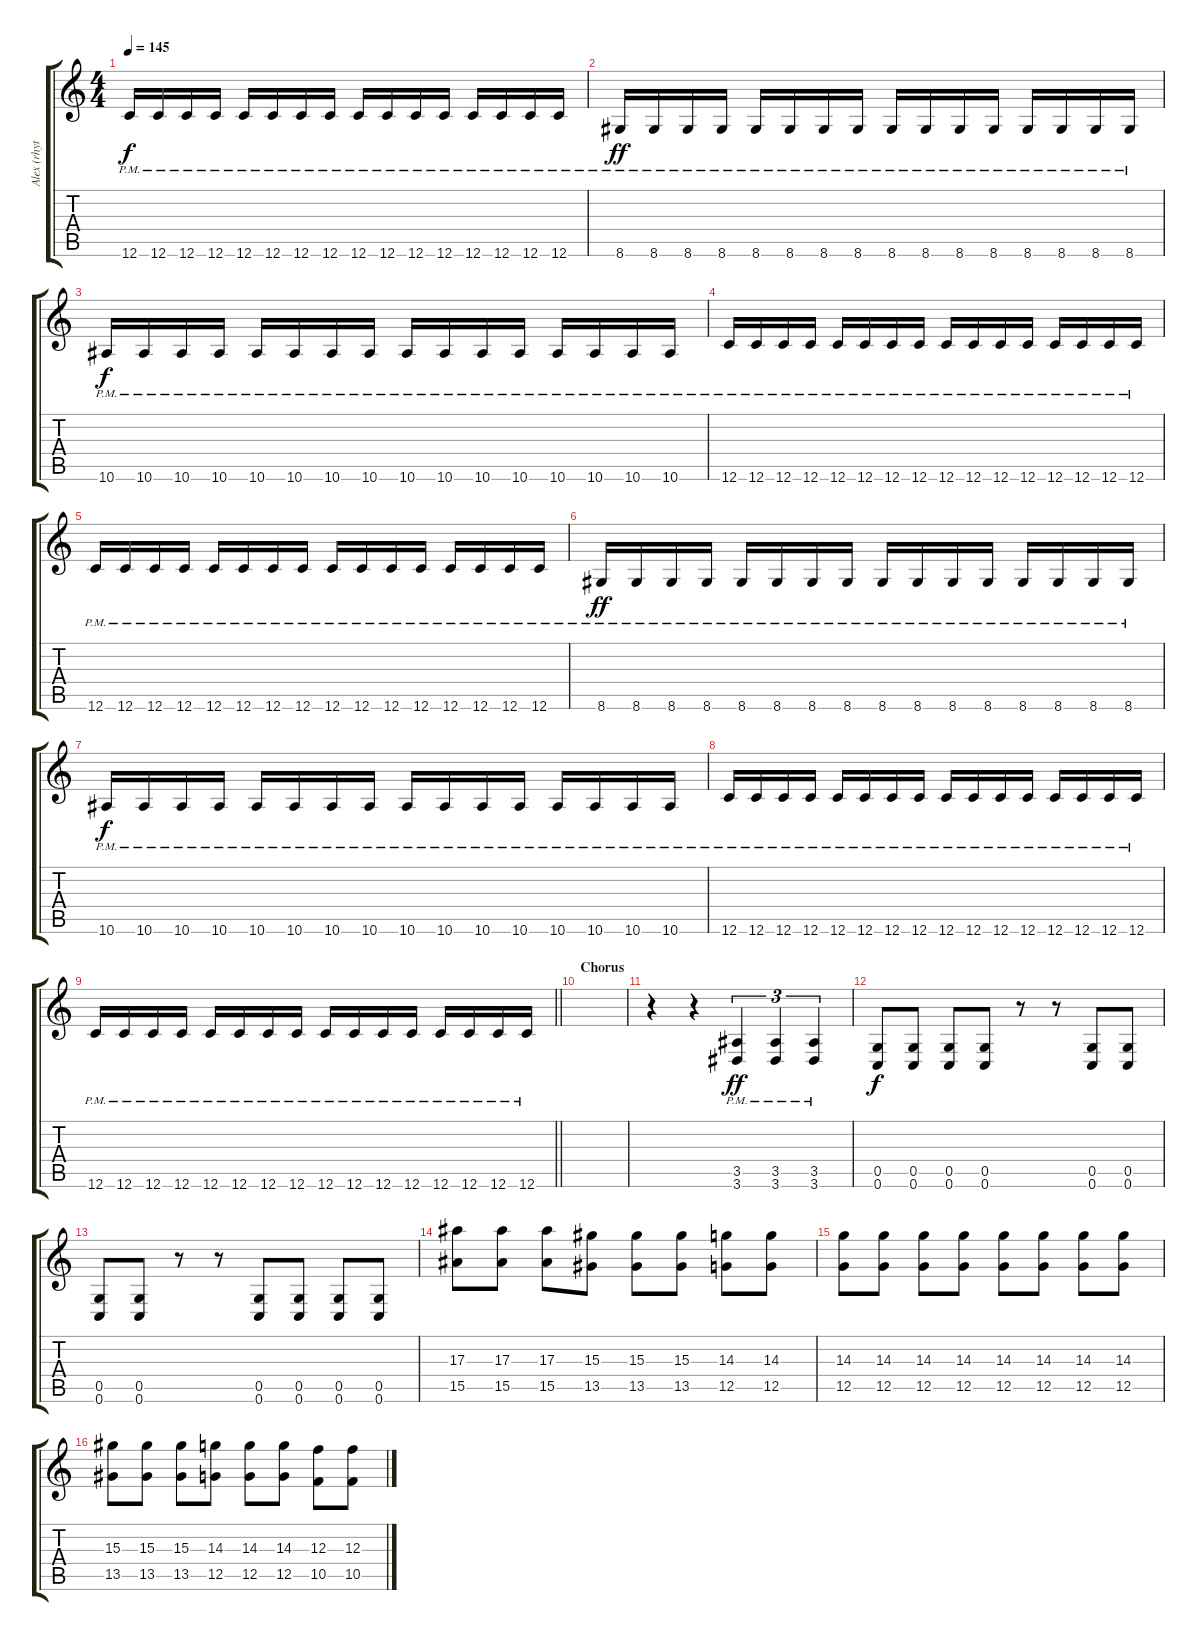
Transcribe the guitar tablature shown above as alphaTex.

\track ("Alex (rhytm)" "Alex (rhyt") {instrument overdrivenguitar}
\staff {score tabs}
\tuning (D4 A3 F3 C3 G2 C2) {hide}
\ts (4 4)
\tempo 145
\clef g2
\ks c
12.6{pm}.16{dy f} 12.6{pm}.16 12.6{pm}.16 12.6{pm}.16 12.6{pm}.16 12.6{pm}.16 12.6{pm}.16 12.6{pm}.16 12.6{pm}.16 12.6{pm}.16 12.6{pm}.16 12.6{pm}.16 12.6{pm}.16 12.6{pm}.16 12.6{pm}.16 12.6{pm}.16 |
8.6{pm}.16{dy ff} 8.6{pm}.16 8.6{pm}.16 8.6{pm}.16 8.6{pm}.16 8.6{pm}.16 8.6{pm}.16 8.6{pm}.16 8.6{pm}.16 8.6{pm}.16 8.6{pm}.16 8.6{pm}.16 8.6{pm}.16 8.6{pm}.16 8.6{pm}.16 8.6{pm}.16 |
10.6{pm}.16{dy f} 10.6{pm}.16 10.6{pm}.16 10.6{pm}.16 10.6{pm}.16 10.6{pm}.16 10.6{pm}.16 10.6{pm}.16 10.6{pm}.16 10.6{pm}.16 10.6{pm}.16 10.6{pm}.16 10.6{pm}.16 10.6{pm}.16 10.6{pm}.16 10.6{pm}.16 |
12.6{pm}.16 12.6{pm}.16 12.6{pm}.16 12.6{pm}.16 12.6{pm}.16 12.6{pm}.16 12.6{pm}.16 12.6{pm}.16 12.6{pm}.16 12.6{pm}.16 12.6{pm}.16 12.6{pm}.16 12.6{pm}.16 12.6{pm}.16 12.6{pm}.16 12.6{pm}.16 |
12.6{pm}.16 12.6{pm}.16 12.6{pm}.16 12.6{pm}.16 12.6{pm}.16 12.6{pm}.16 12.6{pm}.16 12.6{pm}.16 12.6{pm}.16 12.6{pm}.16 12.6{pm}.16 12.6{pm}.16 12.6{pm}.16 12.6{pm}.16 12.6{pm}.16 12.6{pm}.16 |
8.6{pm}.16{dy ff} 8.6{pm}.16 8.6{pm}.16 8.6{pm}.16 8.6{pm}.16 8.6{pm}.16 8.6{pm}.16 8.6{pm}.16 8.6{pm}.16 8.6{pm}.16 8.6{pm}.16 8.6{pm}.16 8.6{pm}.16 8.6{pm}.16 8.6{pm}.16 8.6{pm}.16 |
10.6{pm}.16{dy f} 10.6{pm}.16 10.6{pm}.16 10.6{pm}.16 10.6{pm}.16 10.6{pm}.16 10.6{pm}.16 10.6{pm}.16 10.6{pm}.16 10.6{pm}.16 10.6{pm}.16 10.6{pm}.16 10.6{pm}.16 10.6{pm}.16 10.6{pm}.16 10.6{pm}.16 |
12.6{pm}.16 12.6{pm}.16 12.6{pm}.16 12.6{pm}.16 12.6{pm}.16 12.6{pm}.16 12.6{pm}.16 12.6{pm}.16 12.6{pm}.16 12.6{pm}.16 12.6{pm}.16 12.6{pm}.16 12.6{pm}.16 12.6{pm}.16 12.6{pm}.16 12.6{pm}.16 |
\barLineRight lightlight
12.6{pm}.16 12.6{pm}.16 12.6{pm}.16 12.6{pm}.16 12.6{pm}.16 12.6{pm}.16 12.6{pm}.16 12.6{pm}.16 12.6{pm}.16 12.6{pm}.16 12.6{pm}.16 12.6{pm}.16 12.6{pm}.16 12.6{pm}.16 12.6{pm}.16 12.6{pm}.16 |
\section ("" "Chorus")
|
r.4 r.4 (3.5{pm} 3.6{pm}).4{tu (3 2) dy ff} (3.5{pm} 3.6{pm}).4{tu (3 2)} (3.5{pm} 3.6{pm}).4{tu (3 2)} |
(0.5 0.6).8{dy f} (0.5 0.6).8 (0.5 0.6).8 (0.5 0.6).8 r.8 r.8 (0.5 0.6).8 (0.5 0.6).8 |
(0.5 0.6).8 (0.5 0.6).8 r.8 r.8 (0.5 0.6).8 (0.5 0.6).8 (0.5 0.6).8 (0.5 0.6).8 |
(17.3 15.5).8 (17.3 15.5).8 (17.3 15.5).8 (15.3 13.5).8 (15.3 13.5).8 (15.3 13.5).8 (14.3 12.5).8 (14.3 12.5).8 |
(14.3 12.5).8 (14.3 12.5).8 (14.3 12.5).8 (14.3 12.5).8 (14.3 12.5).8 (14.3 12.5).8 (14.3 12.5).8 (14.3 12.5).8 |
(15.3 13.5).8 (15.3 13.5).8 (15.3 13.5).8 (14.3 12.5).8 (14.3 12.5).8 (14.3 12.5).8 (12.3 10.5).8 (12.3 10.5).8
